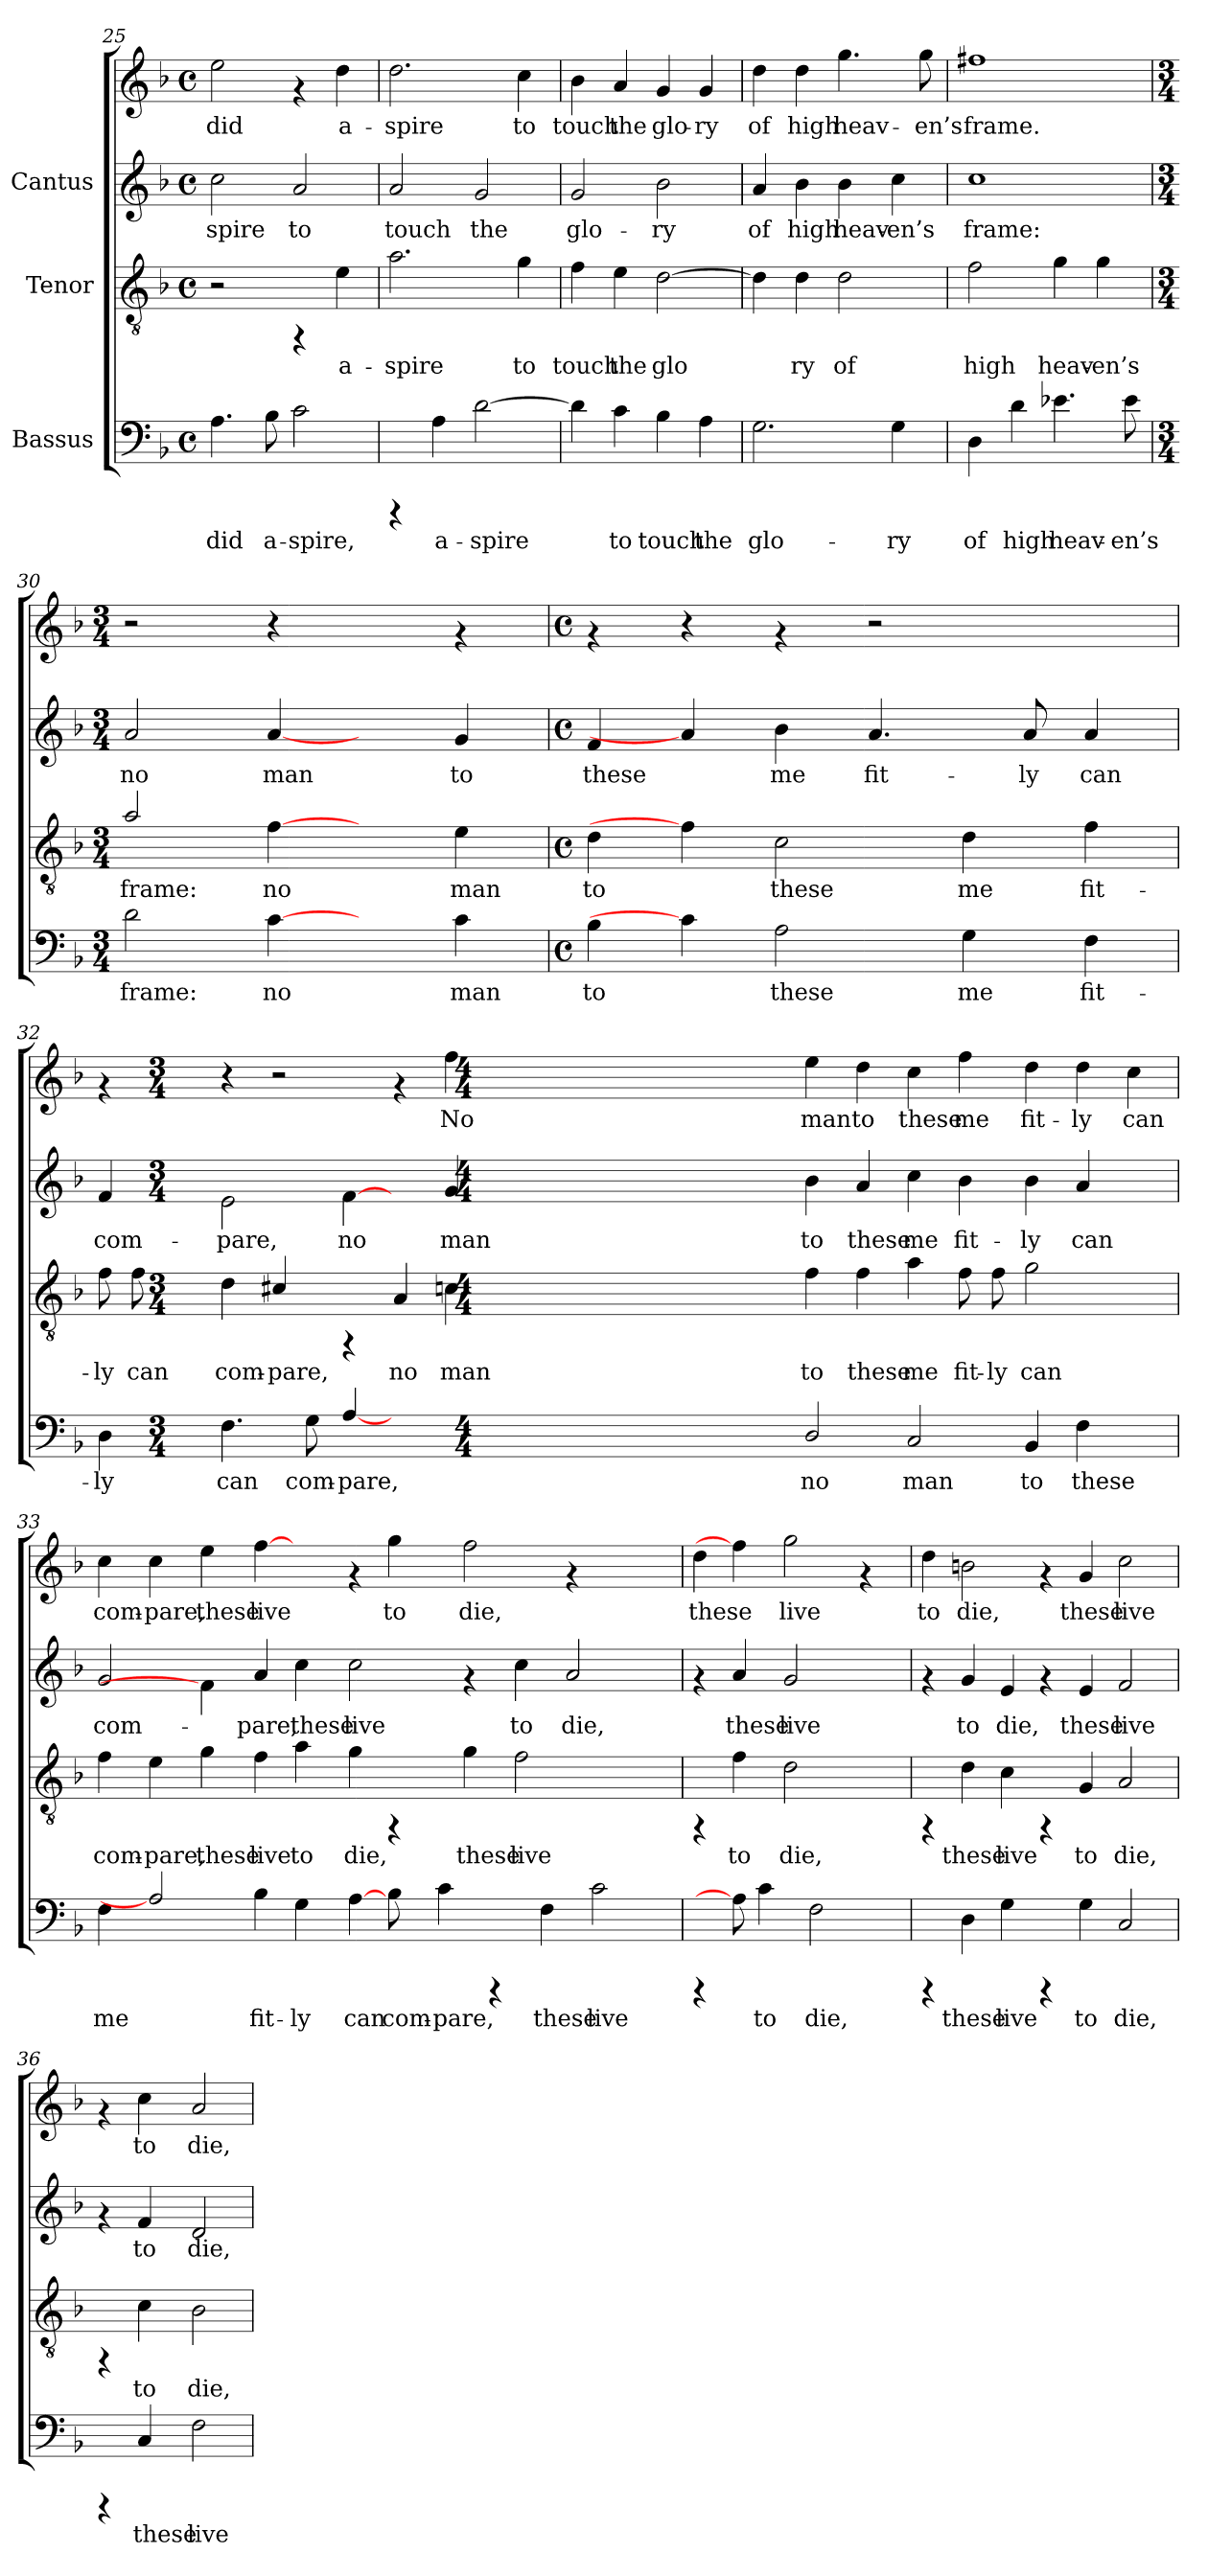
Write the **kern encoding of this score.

**kern	**text	**kern	**text	**kern	**text	**kern	**text
*part3	*part3	*part2	*part2	*part1	*part1	*part1	*part1
*staff4	*staff4	*staff3	*staff3	*staff2	*staff2	*staff1	*staff1
*I"Bassus	*	*I"Tenor	*	*I"Cantus	*	*	*
!!LO:LB:g=z
*clefF4	*	*clefGv2	*	*clefG2	*	*clefG2	*
*k[b-]	*	*k[b-]	*	*k[b-]	*	*k[b-]	*
*F:	*	*F:	*	*F:	*	*F:	*
*M4/4	*	*M4/4	*	*M4/4	*	*M4/4	*
*met(c)	*	*met(c)	*	*met(c)	*	*met(c)	*
=25	=25	=25	=25	=25	=25	=25	=25
!	!LO:LY:b:cj	!	!	!	!LO:LY:b:cj	!	!LO:LY:b:cj
4.A\	did	2r	.	2cc\	-spire	2ee\	-did
!	!LO:LY:b:cj	!	!	!	!	!	!
8B-\	a-	.	.	.	.	.	.
!	!LO:LY:b:cj	!	!	!	!LO:LY:b:cj	!	!
2c\	-spire,	4rFF	.	2a/	to	4rf	.
!	!	!	!LO:LY:b:cj	!	!	!	!LO:LY:b:cj
.	.	4e\	a-	.	.	4dd\	a-
=26	=26	=26	=26	=26	=26	=26	=26
!	!	!	!LO:LY:b:cj	!	!LO:LY:b:cj	!	!LO:LY:b:cj
4rCCC	.	2.a\	-spire	2a/	touch	2.dd\	spire
!	!LO:LY:b:cj	!	!	!	!	!	!
4A\	a-	.	.	.	.	.	.
!	!LO:LY:b:cj	!	!	!	!LO:LY:b:cj	!	!
[>2d\	-spire	.	.	2g/	the	.	.
!	!	!	!LO:LY:b:cj	!	!	!	!LO:LY:b:cj
.	.	4g\	to	.	.	4cc\	to
=27	=27	=27	=27	=27	=27	=27	=27
!	!LO:LY:b:cj	!	!LO:LY:b:cj	!	!LO:LY:b:cj	!	!LO:LY:b:cj
4d\]	.	4f\	touch	2g/	glo-	4b-\	touch
!	!LO:LY:b:cj	!	!LO:LY:b:cj	!	!	!	!LO:LY:b:cj
4c\	to	4e\	the	.	.	4a/	the
!	!LO:LY:b:cj	!	!LO:LY:b:cj	!	!LO:LY:b:cj	!	!LO:LY:b:cj
4B-\	touch	[>2d\	glo-	2b-\	-ry	4g/	glo-
!	!LO:LY:b:cj	!	!	!	!	!	!LO:LY:b:cj
4A\	the	.	.	.	.	4g/	-ry
=28	=28	=28	=28	=28	=28	=28	=28
!	!LO:LY:b:cj	!	!LO:LY:b:cj	!	!LO:LY:b:cj	!	!LO:LY:b:cj
2.G\	glo-	4d\]	-	4a/	of	4dd\	of
!	!	!	!LO:LY:b:cj	!	!LO:LY:b:cj	!	!LO:LY:b:cj
.	.	4d\	ry	4b-\	high	4dd\	high
!	!	!	!LO:LY:b:cj	!	!LO:LY:b:cj	!	!LO:LY:b:cj
.	.	2d\	of	4b-\	heav-	4.gg\	heav-
!	!LO:LY:b:cj	!	!	!	!LO:LY:b:cj	!	!
4G\	-ry	.	.	4cc\	-en’s	.	.
!	!	!	!	!	!	!	!LO:LY:b:cj
.	.	.	.	.	.	8gg\	-en’s
!!LO:PB:g=z
=29	=29	=29	=29	=29	=29	=29	=29
!	!LO:LY:b:cj	!	!LO:LY:b:cj	!	!LO:LY:b:cj	!	!LO:LY:b:cj
4D\	of	2f\	high	1cc	frame:	1ff#X	frame.
!	!LO:LY:b:cj	!	!	!	!	!	!
4d\	high	.	.	.	.	.	.
!	!LO:LY:b:cj	!	!LO:LY:b:cj	!	!	!	!
4.e-X\	heav-	4g\	heav-	.	.	.	.
!	!	!	!LO:LY:b:cj	!	!	!	!
.	.	4g\	-en’s	.	.	.	.
!	!LO:LY:b:cj	!	!	!	!	!	!
8e-\	-en’s	.	.	.	.	.	.
!!LO:LB:g=z
=30	=30	=30	=30	=30	=30	=30	=30
*M3/4	*	*M3/4	*	*M3/4	*	*M3/4	*
!	!LO:LY:b:cj	!	!LO:LY:b:cj	!	!LO:LY:b:cj	!	!
2d\	frame:	2a/	frame:	2a/	no	2r	.
!	!LO:LY:b:cj	!	!LO:LY:b:cj	!	!LO:LY:b:cj	!	!
[4c\	no	[4f\	no	[4a/	man	4r	.
4ryy	.	4ryy	.	4ryy	.	4ryy	.
!	!LO:LY:b:cj	!	!LO:LY:b:cj	!	!LO:LY:b:cj	!	!
4c\	man	4e\	man	4g/	to	4rf	.
!!LO:LB:g=z
=31	=31	=31	=31	=31	=31	=31	=31
*M4/4	*	*M4/4	*	*M4/4	*	*M4/4	*
*met(c)	*	*met(c)	*	*met(c)	*	*met(c)	*
!	!LO:LY:b:cj	!	!LO:LY:b:cj	!	!LO:LY:b:cj	!	!
4B-\	to	4d\	to	4f/	these	4rf	.
4c\]	.	4f\]	.	4a/]	.	4r	.
!	!LO:LY:b:cj	!	!LO:LY:b:cj	!	!LO:LY:b:cj	!	!
2A\	these	2c\	these	4b-\	me	4rf	.
!	!	!	!	!	!LO:LY:b:cj	!	!
.	.	.	.	4.a/	fit-	2r	.
!	!LO:LY:b:cj	!	!LO:LY:b:cj	!	!	!	!
4G\	me	4d\	me	.	.	.	.
!	!	!	!	!	!LO:LY:b:cj	!	!
.	.	.	.	8a/	-ly	.	.
!	!LO:LY:b:cj	!	!LO:LY:b:cj	!	!LO:LY:b:cj	!	!
4F\	fit-	4f\	fit-	4a/	can	4ryy	.
=32	=32	=32	=32	=32	=32	=32	=32
!	!LO:LY:b:cj	!	!LO:LY:b:cj	!	!LO:LY:b:cj	!	!
4D\	-ly	8f\	-ly	4f/	com-	4rf	.
!	!	!	!LO:LY:b:cj	!	!	!	!
.	.	8f\	can	.	.	.	.
*M3/4	*	*M3/4	*	*M3/4	*	*M3/4	*
!	!LO:LY:b:cj	!	!LO:LY:b:cj	!	!LO:LY:b:cj	!	!
4.F\	can	4d\	com-	2e\	-pare,	4r	.
!	!	!	!LO:LY:b:cj	!	!	!	!
.	.	4c#X/	-pare,	.	.	2r	.
!	!LO:LY:b:cj	!	!	!	!	!	!
8G\	com-	.	.	.	.	.	.
!	!LO:LY:b:cj	!	!	!	!LO:LY:b:cj	!	!
[4A/	-pare,	4rFF	.	[4f\	no	.	.
!	!	!	!LO:LY:b:cj	!	!	!	!
2ryy	.	4A/	no	4ryy	.	4rf	.
!	!	!	!LO:LY:b:cj	!	!LO:LY:b:cj	!	!LO:LY:b:cj
.	.	4c\	man	4g/	man	4ff\	No
*M4/4	*	*M4/4	*	*M4/4	*	*M4/4	*
*met(c)	*	*met(c)	*	*met(c)	*	*met(c)	*
!	!LO:LY:b:cj	!	!LO:LY:b:cj	!	!LO:LY:b:cj	!	!LO:LY:b:cj
2D/	no	4f\	to	4b-\	to	4ee\	man
!	!	!	!LO:LY:b:cj	!	!LO:LY:b:cj	!	!LO:LY:b:cj
.	.	4f\	these	4a/	these	4dd\	to
!	!LO:LY:b:cj	!	!LO:LY:b:cj	!	!LO:LY:b:cj	!	!LO:LY:b:cj
2C/	man	4a\	me	4cc\	me	4cc\	these
!	!	!	!LO:LY:b:cj	!	!LO:LY:b:cj	!	!LO:LY:b:cj
.	.	8f\	fit-	4b-\	fit-	4ff\	me
!	!	!	!LO:LY:b:cj	!	!	!	!
.	.	8f\	-ly	.	.	.	.
!	!LO:LY:b:cj	!	!LO:LY:b:cj	!	!LO:LY:b:cj	!	!LO:LY:b:cj
4BB-/	to	2g\	can	4b-\	-ly	4dd\	fit-
!	!LO:LY:b:cj	!	!	!	!LO:LY:b:cj	!	!LO:LY:b:cj
4F\	these	.	.	4a/	can	4dd\	-ly
!	!	!	!	!	!	!	!LO:LY:b:cj
4ryy	.	4ryy	.	4ryy	.	4cc\	can
!!LO:PB:g=z
=33	=33	=33	=33	=33	=33	=33	=33
!	!LO:LY:b:cj	!	!LO:LY:b:cj	!	!LO:LY:b:cj	!	!LO:LY:b:cj
4F\	me	4f\	com-	2g/	com-	4cc\	com-
!	!	!	!LO:LY:b:cj	!	!	!	!LO:LY:b:cj
2A/]	.	4e\	-pare,	.	.	4cc\	-pare,
!	!	!	!LO:LY:b:cj	!	!	!	!LO:LY:b:cj
.	.	4g\	these	4f\]	.	4ee\	these
!	!LO:LY:b:cj	!	!LO:LY:b:cj	!	!LO:LY:b:cj	!	!LO:LY:b:cj
4B-\	fit-	4f\	live	4a/	-pare,	[4ff\	live
!	!LO:LY:b:cj	!	!LO:LY:b:cj	!	!LO:LY:b:cj	!	!
4G\	-ly	4a\	to	4cc\	these	4ryy	.
!	!LO:LY:b:cj	!	!LO:LY:b:cj	!	!LO:LY:b:cj	!	!
[4A\	can	4g\	die,	2cc\	live	4rf	.
!	!LO:LY:b:cj	!	!	!	!	!	!LO:LY:b:cj
8B-\	com-	4rFF	.	.	.	4gg\	to
!	!LO:LY:b:cj	!	!	!	!	!	!
4c\	-pare,	.	.	.	.	.	.
!	!	!	!LO:LY:b:cj	!	!	!	!LO:LY:b:cj
.	.	4g\	these	4rf	.	2ff\	die,
4rCCC	.	.	.	.	.	.	.
!	!	!	!LO:LY:b:cj	!	!LO:LY:b:cj	!	!
.	.	2f\	live	4cc\	to	.	.
!	!LO:LY:b:cj	!	!	!	!	!	!
4F\	these	.	.	.	.	.	.
!	!	!	!	!	!LO:LY:b:cj	!	!
.	.	.	.	2a/	die,	4rf	.
!	!LO:LY:b:cj	!	!	!	!	!	!
2c\	live	.	.	.	.	.	.
.	.	4.ryy	.	.	.	4.ryy	.
.	.	.	.	8ryy	.	.	.
!!LO:LB:g=z
=34	=34	=34	=34	=34	=34	=34	=34
!	!	!	!	!	!	!	!LO:LY:b:cj
4rCCC	.	4rFF	.	4rf	.	4dd\	these
!	!	!	!LO:LY:b:cj	!	!LO:LY:b:cj	!	!
8A\]	.	4f\	to	4a/	these	4ff\]	.
!	!LO:LY:b:cj	!	!	!	!	!	!
4c\	to	.	.	.	.	.	.
!	!	!	!LO:LY:b:cj	!	!LO:LY:b:cj	!	!LO:LY:b:cj
.	.	2d\	die,	2g/	live	2gg\	live
!	!LO:LY:b:cj	!	!	!	!	!	!
2F\	die,	.	.	.	.	.	.
.	.	4ryy	.	4ryy	.	4rf	.
8ryy	.	.	.	.	.	.	.
=35	=35	=35	=35	=35	=35	=35	=35
!	!	!	!	!	!	!	!LO:LY:b:cj
4rCCC	.	4rFF	.	4rf	.	4dd\	to
!	!LO:LY:b:cj	!	!LO:LY:b:cj	!	!LO:LY:b:cj	!	!LO:LY:b:cj
4D\	these	4d\	these	4g/	to	2bn\	die,
!	!LO:LY:b:cj	!	!LO:LY:b:cj	!	!LO:LY:b:cj	!	!
4G\	live	4c\	live	4e/	die,	.	.
4rCCC	.	4rFF	.	4rf	.	4rf	.
!	!LO:LY:b:cj	!	!LO:LY:b:cj	!	!LO:LY:b:cj	!	!LO:LY:b:cj
4G\	to	4G/	to	4e/	these	4g/	these
!	!LO:LY:b:cj	!	!LO:LY:b:cj	!	!LO:LY:b:cj	!	!LO:LY:b:cj
2C/	die,	2A/	die,	2f/	live	2cc\	live
!!LO:LB:g=z
=36	=36	=36	=36	=36	=36	=36	=36
4rCCC	.	4rFF	.	4rf	.	4rf	.
!	!LO:LY:b:cj	!	!LO:LY:b:cj	!	!LO:LY:b:cj	!	!LO:LY:b:cj
4C/	these	4c\	to	4f/	to	4cc\	to
!	!LO:LY:b:cj	!	!LO:LY:b:cj	!	!LO:LY:b:cj	!	!LO:LY:b:cj
2F\	live	2B-\	die,	2d/	die,	2a/	die,
=	=	=	=	=	=	=	=
*-	*-	*-	*-	*-	*-	*-	*-
